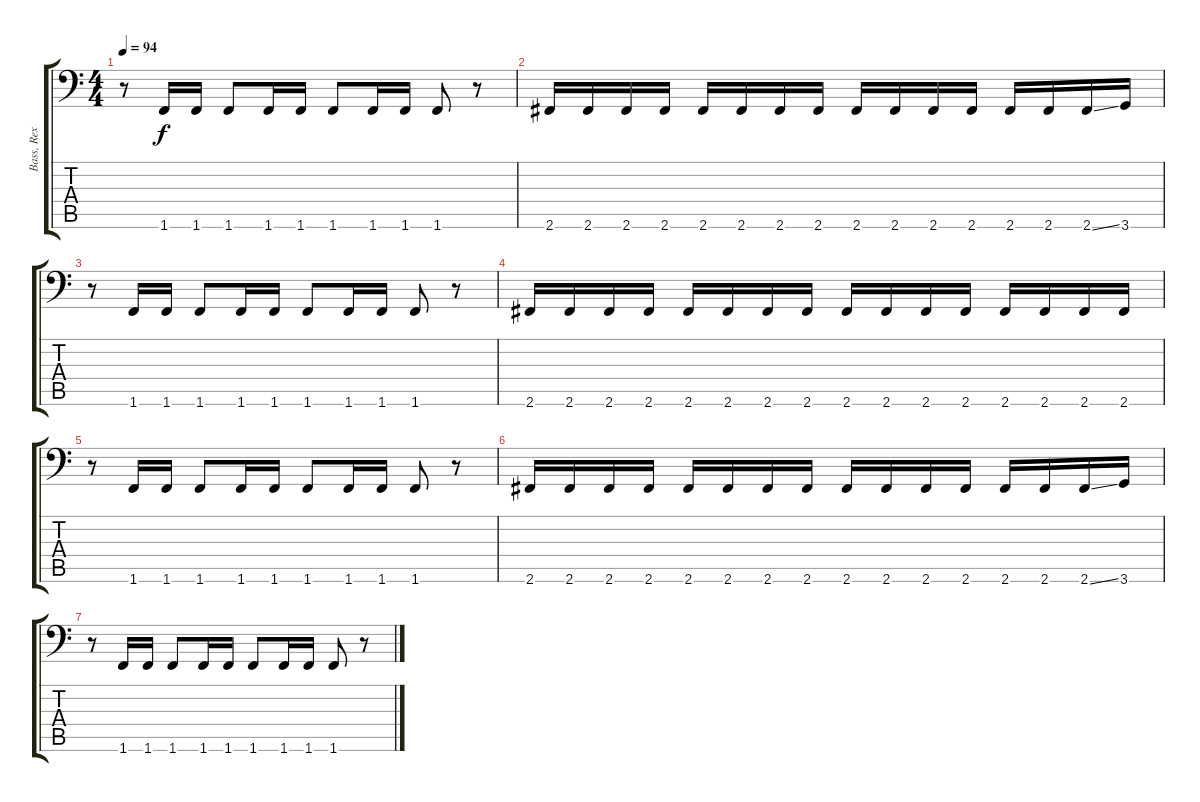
\track ("Bass, Rex" "Bass, Rex") {instrument electricbasspick}
\staff {score tabs}
\tuning (E3 B2 G2 D2 A1 E1) {hide}
\ts (4 4)
\tempo 94
\clef f4
\ks c
r.8{dy f} 1.6.16 1.6.16 1.6.8 1.6.16 1.6.16 1.6.8 1.6.16 1.6.16 1.6.8 r.8 |
2.6.16 2.6.16 2.6.16 2.6.16 2.6.16 2.6.16 2.6.16 2.6.16 2.6.16 2.6.16 2.6.16 2.6.16 2.6.16 2.6.16 2.6{ss}.16 3.6.16 |
r.8 1.6.16 1.6.16 1.6.8 1.6.16 1.6.16 1.6.8 1.6.16 1.6.16 1.6.8 r.8 |
2.6.16 2.6.16 2.6.16 2.6.16 2.6.16 2.6.16 2.6.16 2.6.16 2.6.16 2.6.16 2.6.16 2.6.16 2.6.16 2.6.16 2.6.16 2.6.16 |
r.8 1.6.16 1.6.16 1.6.8 1.6.16 1.6.16 1.6.8 1.6.16 1.6.16 1.6.8 r.8 |
2.6.16 2.6.16 2.6.16 2.6.16 2.6.16 2.6.16 2.6.16 2.6.16 2.6.16 2.6.16 2.6.16 2.6.16 2.6.16 2.6.16 2.6{ss}.16 3.6.16 |
r.8 1.6.16 1.6.16 1.6.8 1.6.16 1.6.16 1.6.8 1.6.16 1.6.16 1.6.8 r.8
